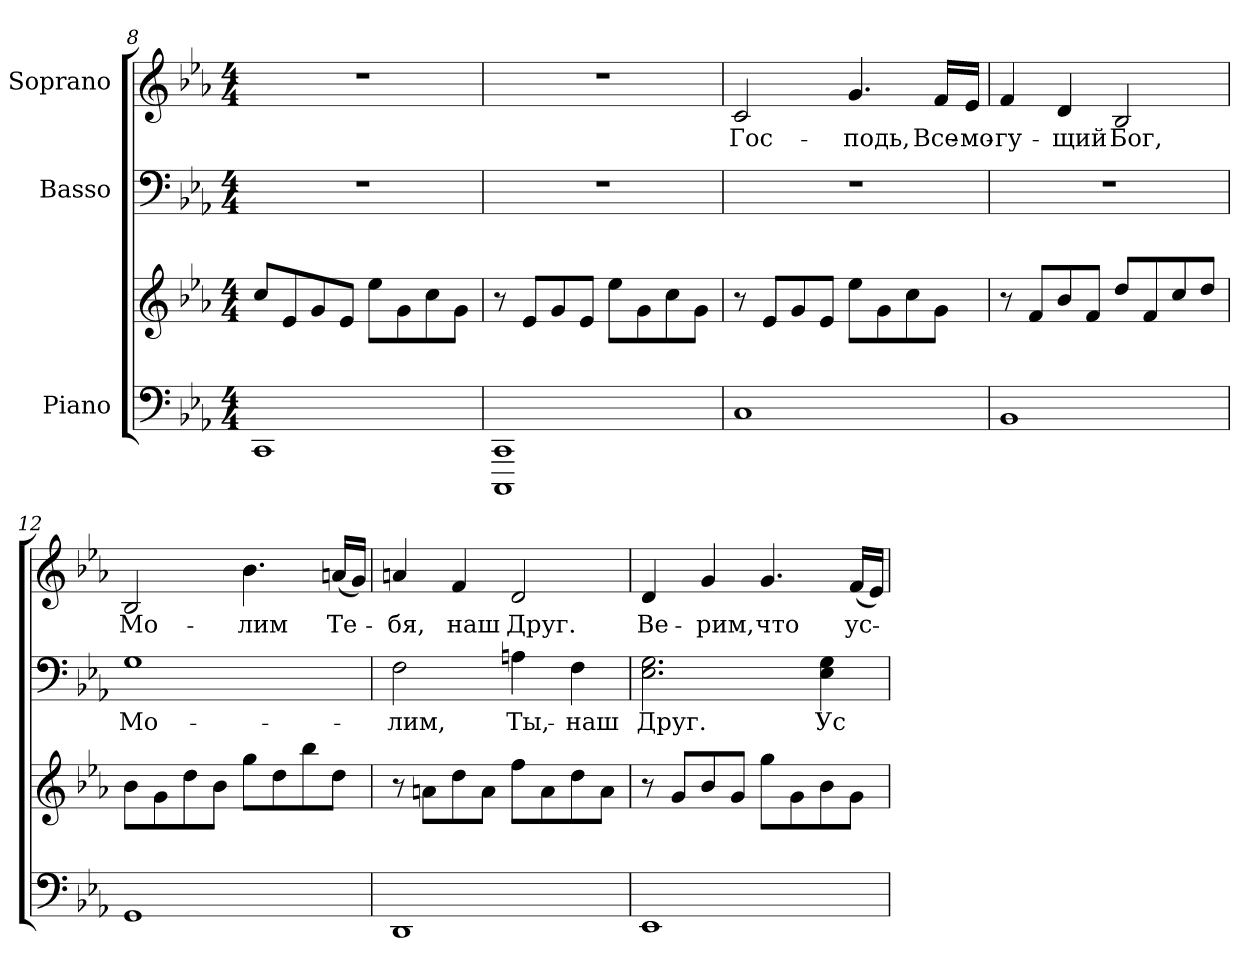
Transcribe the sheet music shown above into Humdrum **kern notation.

**kern	**kern	**kern	**text	**kern	**text
*part3	*part3	*part2	*part2	*part1	*part1
*staff4	*staff3	*staff2	*staff2	*staff1	*staff1
*I"Piano	*	*I"Basso	*	*I"Soprano	*
!!LO:LB:g=z
*clefF4	*clefG2	*clefF4	*	*clefG2	*
*k[b-e-a-]	*k[b-e-a-]	*k[b-e-a-]	*	*k[b-e-a-]	*
*c:	*c:	*c:	*	*c:	*
*M4/4	*M4/4	*M4/4	*	*M4/4	*
=8	=8	=8	=8	=8	=8
1CCi	8cci/L	1r	.	1r	.
.	8e-i/	.	.	.	.
.	8gi/	.	.	.	.
.	8e-i/J	.	.	.	.
.	8ee-i\L	.	.	.	.
.	8gi\	.	.	.	.
.	8cci\	.	.	.	.
.	8gi\J	.	.	.	.
=9	=9	=9	=9	=9	=9
1CCCi 1CCi	8r	1r	.	1r	.
.	8e-i/L	.	.	.	.
.	8gi/	.	.	.	.
.	8e-i/J	.	.	.	.
.	8ee-i\L	.	.	.	.
.	8gi\	.	.	.	.
.	8cci\	.	.	.	.
.	8gi\J	.	.	.	.
=10	=10	=10	=10	=10	=10
!	!	!	!	!	!LO:LY:b:color=#000000
1Ci	8r	1r	.	2ci/	Гос-
.	8e-i/L	.	.	.	.
.	8gi/	.	.	.	.
.	8e-i/J	.	.	.	.
!	!	!	!	!	!LO:LY:b:color=#000000
.	8ee-i\L	.	.	4.gi/	-подь,
.	8gi\	.	.	.	.
.	8cci\	.	.	.	.
!	!	!	!	!	!LO:LY:b:color=#000000
.	8gi\J	.	.	16fi/LL	Все-
!	!	!	!	!	!LO:LY:b:color=#000000
.	.	.	.	16e-i/JJ	-мо-
=11	=11	=11	=11	=11	=11
!	!	!	!	!	!LO:LY:b:color=#000000
1BB-i	8r	1r	.	4fi/	-гу-
.	8fi/L	.	.	.	.
!	!	!	!	!	!LO:LY:b:color=#000000
.	8b-i/	.	.	4di/	-щий
.	8fi/J	.	.	.	.
!	!	!	!	!	!LO:LY:b:color=#000000
.	8ddi/L	.	.	2B-i/	Бог,
.	8fi/	.	.	.	.
.	8cci/	.	.	.	.
.	8ddi/J	.	.	.	.
=12	=12	=12	=12	=12	=12
!	!	!	!LO:LY:a:color=#000000	!	!
!	!	!	!	!	!LO:LY:b:color=#000000
1GGi	8b-i\L	1Gi	Мо-	2B-i/	Мо-
.	8gi\	.	.	.	.
.	8ddi\	.	.	.	.
.	8b-i\J	.	.	.	.
!	!	!	!	!	!LO:LY:b:color=#000000
.	8ggi\L	.	.	4.b-i\	-лим
.	8ddi\	.	.	.	.
.	8bb-i\	.	.	.	.
!	!	!	!	!	!LO:LY:b:color=#000000
.	8ddi\J	.	.	(16ani/LL	Те-
.	.	.	.	16gi/JJ)	.
!!LO:PB:g=z
=13	=13	=13	=13	=13	=13
!	!	!	!LO:LY:a:color=#000000	!	!
!	!	!	!	!	!LO:LY:b:color=#000000
1DDi	8r	2Fi\	-лим,	4ani/	-бя,
.	8ani\L	.	.	.	.
!	!	!	!	!	!LO:LY:b:color=#000000
.	8ddi\	.	.	4fi/	наш
.	8ai\J	.	.	.	.
!	!	!	!LO:LY:a:color=#000000	!	!
!	!	!	!	!	!LO:LY:b:color=#000000
.	8ffi\L	4Ani\	Ты,-	2di/	Друг.
.	8ai\	.	.	.	.
!	!	!	!LO:LY:a:color=#000000	!	!
.	8ddi\	4Fi\	-наш	.	.
.	8ai\J	.	.	.	.
=14	=14	=14	=14	=14	=14
!	!	!	!LO:LY:a:color=#000000	!	!
!	!	!	!	!	!LO:LY:b:color=#000000
1EE-i	8r	2.E-i\ 2.Gi	Друг.	4di/	Ве-
.	8gi/L	.	.	.	.
!	!	!	!	!	!LO:LY:b:color=#000000
.	8b-i/	.	.	4gi/	-рим,
.	8gi/J	.	.	.	.
!	!	!	!	!	!LO:LY:b:color=#000000
.	8ggi\L	.	.	4.gi/	что
.	8gi\	.	.	.	.
!	!	!	!LO:LY:a:color=#000000	!	!
.	8b-i\	4E-i\ 4Gi	Ус-	.	.
!	!	!	!	!	!LO:LY:b:color=#000000
.	8gi\J	.	.	(16fi/LL	ус-
.	.	.	.	16e-i/JJ)	.
=	=	=	=	=	=
*-	*-	*-	*-	*-	*-
